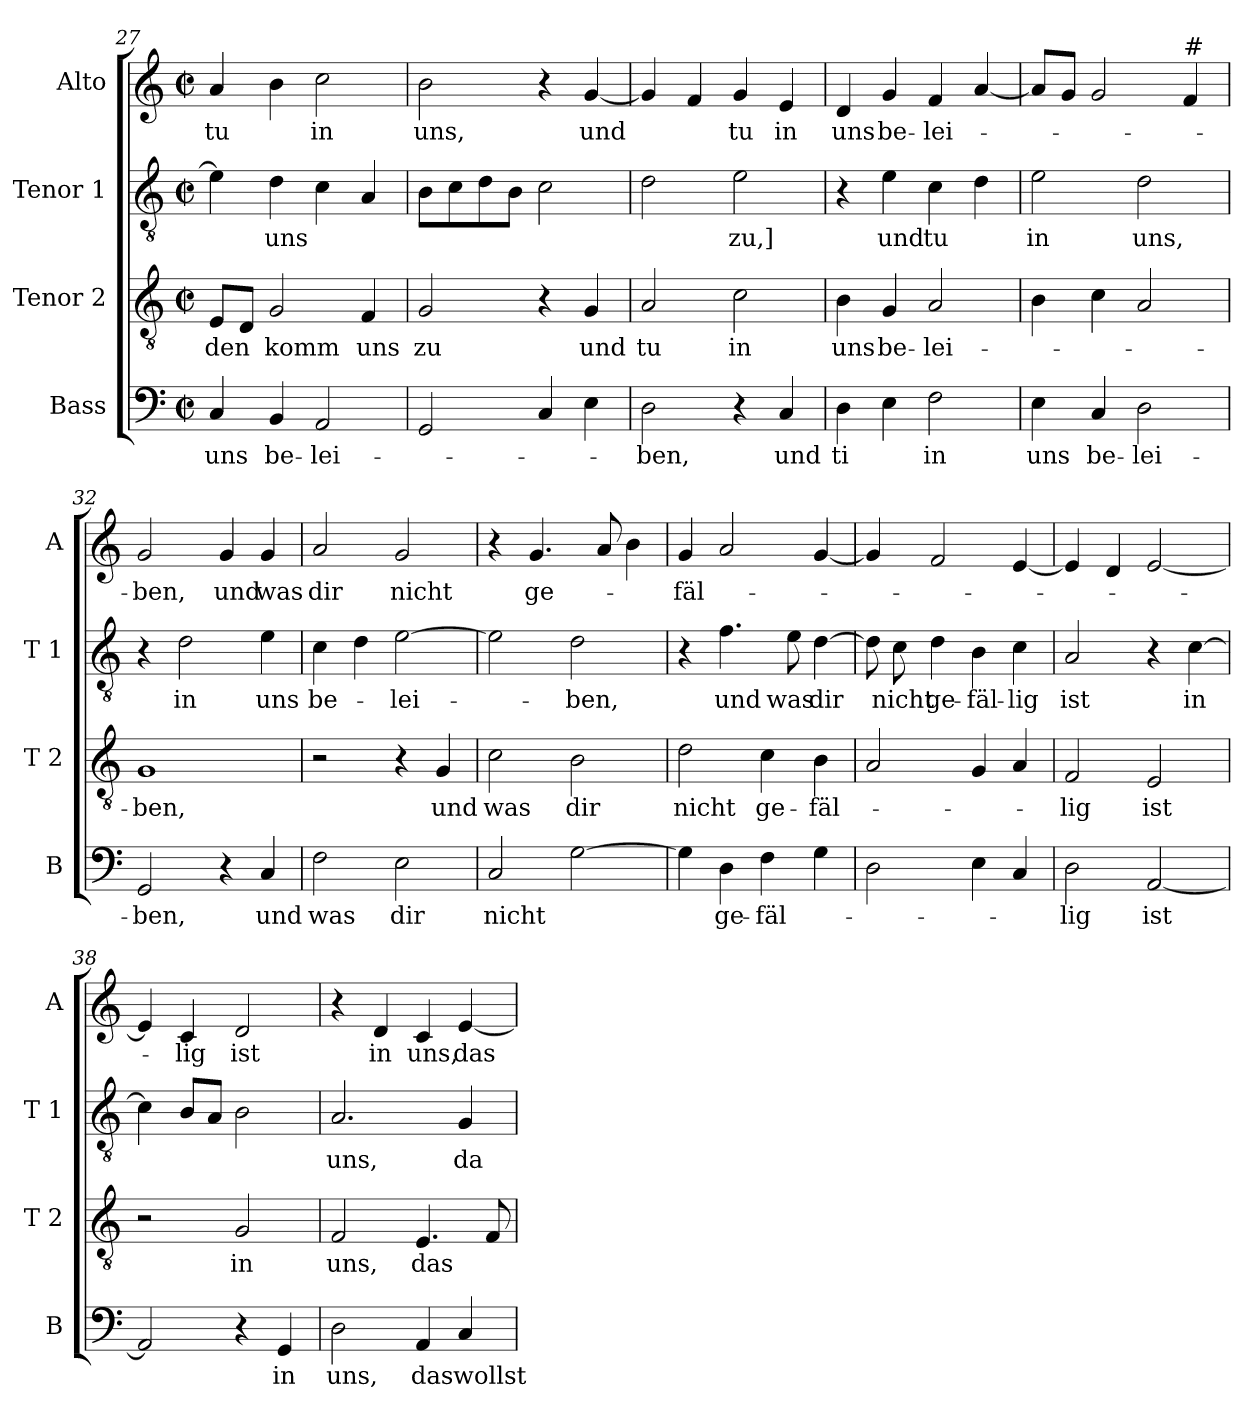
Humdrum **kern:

**kern	**text	**kern	**text	**kern	**text	**kern	**text
*part4	*part4	*part3	*part3	*part2	*part2	*part1	*part1
*staff4	*staff4	*staff3	*staff3	*staff2	*staff2	*staff1	*staff1
*I"Bass	*	*I"Tenor 2	*	*I"Tenor 1	*	*I"Alto	*
*I'B	*	*I'T 2	*	*I'T 1	*	*I'A	*
!!LO:LB:g=z
*clefF4	*	*clefGv2	*	*clefGv2	*	*clefG2	*
*k[]	*	*k[]	*	*k[]	*	*k[]	*
*C:	*	*C:	*	*C:	*	*C:	*
*M2/2	*	*M2/2	*	*M2/2	*	*M2/2	*
*met(c|)	*	*met(c|)	*	*met(c|)	*	*met(c|)	*
=27	=27	=27	=27	=27	=27	=27	=27
!	!LO:LY:b	!	!LO:LY:b	!	!	!	!LO:LY:b
4C/	uns	8E/L	-den	4e\]	.	4a/	tu
.	.	8D/J	.	.	.	.	.
!	!LO:LY:b	!	!LO:LY:b	!	!LO:LY:b	!	!
4BB/	be-	2G/	komm	4d\	uns	4b\	.
!	!LO:LY:b	!	!	!	!	!	!LO:LY:b
2AA/	-lei-	.	.	4c\	.	2cc\	in
!	!	!	!LO:LY:b	!	!	!	!
.	.	4F/	uns	4A/	.	.	.
=28	=28	=28	=28	=28	=28	=28	=28
!	!	!	!LO:LY:b	!	!	!	!LO:LY:b
2GG/	.	2G/	zu	8B\L	.	2b\	uns,
.	.	.	.	8c\	.	.	.
.	.	.	.	8d\	.	.	.
.	.	.	.	8B\J	.	.	.
4C/	.	4r	.	2c\	.	4r	.
!	!	!	!LO:LY:b	!	!	!	!LO:LY:b
4E\	.	4G/	und	.	.	[4g/	und
=29	=29	=29	=29	=29	=29	=29	=29
!	!LO:LY:b	!	!LO:LY:b	!	!	!	!
2D\	-ben,	2A/	tu	2d\	.	4g/]	.
.	.	.	.	.	.	4f/	.
!	!	!	!LO:LY:b	!	!LO:LY:b	!	!LO:LY:b
4r	.	2c\	in	2e\	zu,]	4g/	tu
!	!LO:LY:b	!	!	!	!	!	!LO:LY:b
4C/	und	.	.	.	.	4e/	in
=30	=30	=30	=30	=30	=30	=30	=30
!	!LO:LY:b	!	!LO:LY:b	!	!	!	!LO:LY:b
4D\	ti	4B\	uns	4r	.	4d/	uns
!	!	!	!LO:LY:b	!	!LO:LY:b	!	!LO:LY:b
4E\	.	4G/	be-	4e\	und	4g/	be-
!	!LO:LY:b	!	!LO:LY:b	!	!LO:LY:b	!	!LO:LY:b
2F\	in	2A/	-lei-	4c\	tu	4f/	-lei-
.	.	.	.	4d\	.	[4a/	.
=31	=31	=31	=31	=31	=31	=31	=31
!	!LO:LY:b	!	!	!	!LO:LY:b	!	!
4E\	uns	4B\	.	2e\	in	8a/L]	.
.	.	.	.	.	.	8g/J	.
!	!LO:LY:b	!	!	!	!	!	!
4C/	be-	4c\	.	.	.	2g/	.
!	!LO:LY:b	!	!	!	!LO:LY:b	!	!
2D\	-lei-	2A/	.	2d\	uns,	.	.
!	!	!	!	!	!	!LO:TX:a:t=#	!
.	.	.	.	.	.	4f/	.
=32	=32	=32	=32	=32	=32	=32	=32
!	!LO:LY:b	!	!LO:LY:b	!	!	!	!LO:LY:b
2GG/	-ben,	1G	-ben,	4r	.	2g/	-ben,
!	!	!	!	!	!LO:LY:b	!	!
.	.	.	.	2d\	in	.	.
!	!	!	!	!	!	!	!LO:LY:b
4r	.	.	.	.	.	4g/	und
!	!LO:LY:b	!	!	!	!LO:LY:b	!	!LO:LY:b
4C/	und	.	.	4e\	uns	4g/	was
!!LO:LB:g=z
=33	=33	=33	=33	=33	=33	=33	=33
!	!LO:LY:b	!	!	!	!LO:LY:b	!	!LO:LY:b
2F\	was	2r	.	4c\	be-	2a/	dir
.	.	.	.	4d\	.	.	.
!	!LO:LY:b	!	!	!	!LO:LY:b	!	!LO:LY:b
2E\	dir	4r	.	[2e\	-lei-	2g/	nicht
!	!	!	!LO:LY:b	!	!	!	!
.	.	4G/	und	.	.	.	.
=34	=34	=34	=34	=34	=34	=34	=34
!	!LO:LY:b	!	!LO:LY:b	!	!	!	!
2C/	nicht	2c\	was	2e\]	.	4r	.
!	!	!	!	!	!	!	!LO:LY:b
.	.	.	.	.	.	4.g/	ge-
!	!	!	!LO:LY:b	!	!LO:LY:b	!	!
[2G\	.	2B\	dir	2d\	-ben,	.	.
.	.	.	.	.	.	8a/	.
.	.	.	.	.	.	4b\	.
=35	=35	=35	=35	=35	=35	=35	=35
!	!	!	!LO:LY:b	!	!	!	!LO:LY:b
4G\]	.	2d\	nicht	4r	.	4g/	-fäl-
!	!LO:LY:b	!	!	!	!LO:LY:b	!	!
4D\	ge-	.	.	4.f\	und	2a/	.
!	!LO:LY:b	!	!LO:LY:b	!	!	!	!
4F\	-fäl-	4c\	ge-	.	.	.	.
!	!	!	!	!	!LO:LY:b	!	!
.	.	.	.	8e\	was	.	.
!	!	!	!LO:LY:b	!	!LO:LY:b	!	!
4G\	.	4B\	-fäl-	[4d\	dir	[4g/	.
=36	=36	=36	=36	=36	=36	=36	=36
2D\	.	2A/	.	8d\]	.	4g/]	.
!	!	!	!	!	!LO:LY:b	!	!
.	.	.	.	8c\	nicht	.	.
!	!	!	!	!	!LO:LY:b	!	!
.	.	.	.	4d\	ge-	2f/	.
!	!	!	!	!	!LO:LY:b	!	!
4E\	.	4G/	.	4B\	-fäl-	.	.
!	!	!	!	!	!LO:LY:b	!	!
4C/	.	4A/	.	4c\	-lig	[4e/	.
=37	=37	=37	=37	=37	=37	=37	=37
!	!LO:LY:b	!	!LO:LY:b	!	!LO:LY:b	!	!
2D\	-lig	2F/	-lig	2A/	ist	4e/]	.
.	.	.	.	.	.	4d/	.
!	!LO:LY:b	!	!LO:LY:b	!	!	!	!
[2AA/	ist	2E/	ist	4r	.	[2e/	.
!	!	!	!	!	!LO:LY:b	!	!
.	.	.	.	[4c\	in	.	.
!!LO:PB:g=z
=38	=38	=38	=38	=38	=38	=38	=38
2AA/]	.	2r	.	4c\]	.	4e/]	.
!	!	!	!	!	!	!	!LO:LY:b
.	.	.	.	8B/L	.	4c/	-lig
.	.	.	.	8A/J	.	.	.
!	!	!	!LO:LY:b	!	!	!	!LO:LY:b
4r	.	2G/	in	2B\	.	2d/	ist
!	!LO:LY:b	!	!	!	!	!	!
4GG/	in	.	.	.	.	.	.
=39	=39	=39	=39	=39	=39	=39	=39
!	!LO:LY:b	!	!LO:LY:b	!	!LO:LY:b	!	!
2D\	uns,	2F/	uns,	2.A/	uns,	4r	.
!	!	!	!	!	!	!	!LO:LY:b
.	.	.	.	.	.	4d/	in
!	!LO:LY:b	!	!LO:LY:b	!	!	!	!LO:LY:b
4AA/	das	4.E/	das	.	.	4c/	uns,
!	!LO:LY:b	!	!	!	!LO:LY:b	!	!LO:LY:b
4C/	wollst	.	.	4G/	da	[4e/	das
.	.	8F/	.	.	.	.	.
=	=	=	=	=	=	=	=
*-	*-	*-	*-	*-	*-	*-	*-
